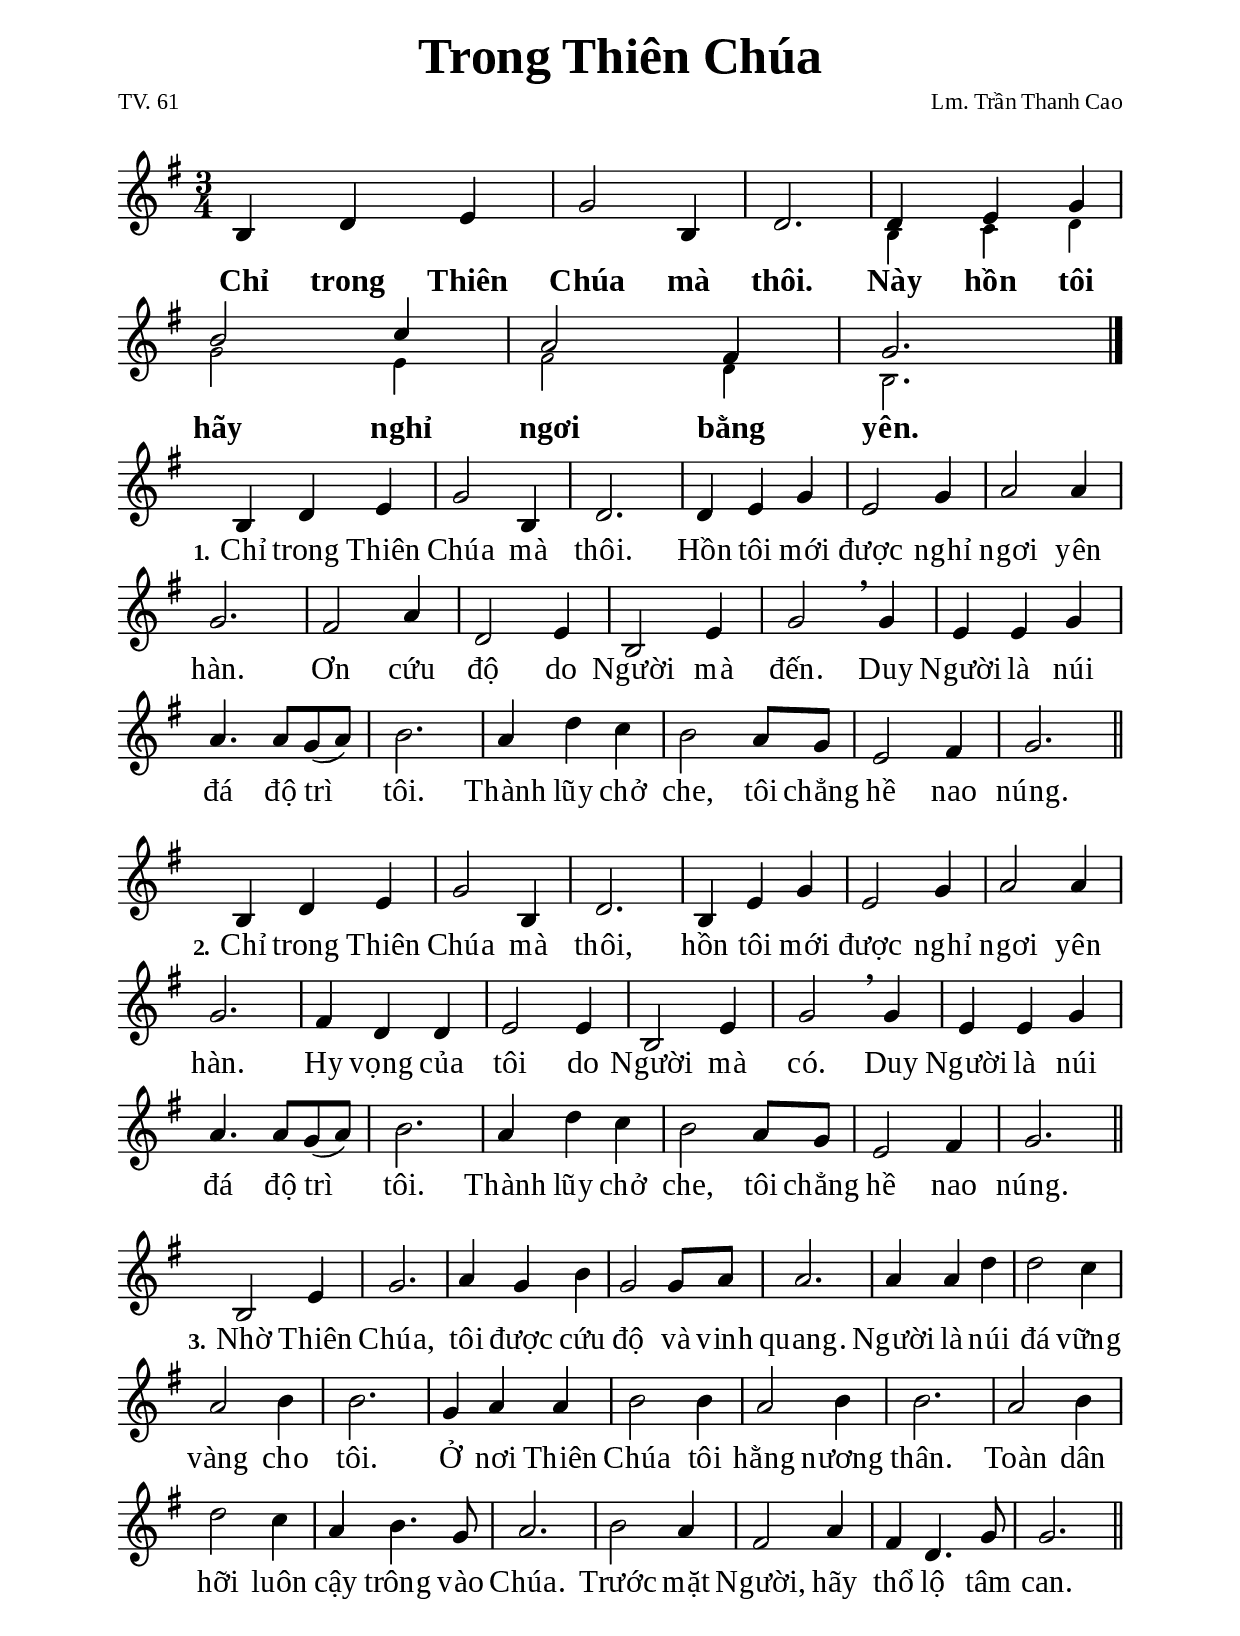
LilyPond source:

% Cài đặt chung
\version "2.20.0"
\include "english.ly"

\header {
  title = \markup { \fontsize #3 "Trong Thiên Chúa" }
  poet = "TV. 61"
  composer = "Lm. Trần Thanh Cao"
  arranger = " "
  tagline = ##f
}

\paper {
  #(set-paper-size "a4")
  top-margin = 10\mm
  bottom-margin = 10\mm
  left-margin = 20\mm
  right-margin = 20\mm
  indent = #0
  #(define fonts
    (make-pango-font-tree
      "Liberation Serif"
      "Liberation Serif"
      "Liberation Serif"
      (/ 20 20)))
  page-count = #1
}

% Nhạc điệp khúc
nhacDiepKhucSop = \relative c' {
  b4 d e |
  g2 b,4 |
  d2. |
  d4 e g |
  b2 c4 |
  a2 fs4 |
  g2. \bar "|."
}

nhacDiepKhucBas = \relative c' {
  \skip 2.
  \skip 2.
  \skip 2.
  b4 c d |
  g2 e4 |
  fs2 d4 |
  b2.
}

% Nhạc phiên khúc
nhacPhienKhucMot = \relative c' {
  b4 d e |
  g2 b,4 |
  d2. |
  d4 e g |
  e2 g4 |
  a2 a4 |
  g2. |
  fs2 a4 |
  d,2 e4 |
  b2 e4 |
  g2 \breathe g4 |
  e4 e g |
  a4. a8 g (a) |
  b2. |
  a4 d c |
  b2 a8 g |
  e2 fs4 |
  g2. \bar "||"
}

nhacPhienKhucHai = \relative c' {
  b4 d e |
  g2 b,4 |
  d2. |
  b4 e g |
  e2 g4 |
  a2 a4 |
  g2. |
  fs4 d d |
  e2 e4 |
  b2 e4 |
  g2 \breathe g4 |
  e4 e g |
  a4. a8 g (a) |
  b2. |
  a4 d c |
  b2 a8 g |
  e2 fs4 |
  g2. \bar "||"
}

nhacPhienKhucBa = \relative c' {
  b2 e4 |
  g2. |
  a4 g b |
  g2 g8 a |
  a2. |
  a4 a d |
  d2 c4 |
  a2 b4 |
  b2. |
  g4 a a |
  b2 b4 |
  a2 b4 |
  b2. |
  a2 b4 |
  d2 c4 |
  a b4. g8 |
  a2. |
  b2 a4 |
  fs2 a4 |
  fs d4. g8 |
  g2. \bar "||"
}

% Lời điệp khúc
loiDiepKhuc = \lyricmode {
  Chỉ trong Thiên Chúa mà thôi.
  Này hồn tôi hãy nghỉ ngơi bằng yên.
}

% Lời phiên khúc
loiPhienKhucMot = \lyricmode {
  \set stanza = #"1."
  Chỉ trong Thiên Chúa mà thôi.
  Hồn tôi mới được nghỉ ngơi yên hàn.
  Ơn cứu độ do Người mà đến.
  Duy Người là núi đá độ trì tôi.
  Thành lũy chở che, tôi chẳng hề nao núng.
}

loiPhienKhucHai = \lyricmode {
  \set stanza = #"2."
  Chỉ trong Thiên Chúa mà thôi,
  hồn tôi mới được nghỉ ngơi yên hàn.
  Hy vọng của tôi do Người mà có.
  Duy Người là núi đá độ trì tôi.
  Thành lũy chở che, tôi chẳng hề nao núng.
}

loiPhienKhucBa = \lyricmode {
  \set stanza = #"3."
  Nhờ Thiên Chúa, tôi được cứu độ và vinh quang.
  Người là núi đá vững vàng cho tôi.
  Ở nơi Thiên Chúa tôi hằng nương thân.
  Toàn dân hỡi luôn cậy trông vào Chúa.
  Trước mặt Người, hãy thổ lộ tâm can.
}


% Dàn trang
\score {
  \new ChoirStaff <<
    \new Staff = diepKhuc \with {
        \consists "Merge_rests_engraver"
        \magnifyStaff #(magstep +1)
      }
      <<
      \new Voice = beSop {
        \voiceOne \key g \major \time 3/4 \nhacDiepKhucSop
      }
      \new Voice = beBas {
        \override NoteHead.font-size = #-2
        \voiceTwo \key g \major \time 3/4 \nhacDiepKhucBas
      }
    >>
    \new Lyrics \lyricsto beSop \loiDiepKhuc
  >>
  \layout {
    \override Lyrics.LyricText.font-series = #'bold
    \override Lyrics.LyricText.font-size = #+3
    \override Lyrics.LyricSpace.minimum-distance = #4.0
    \override Score.BarNumber.break-visibility = ##(#f #f #f)
  }
}

\score {
  \new ChoirStaff <<
    \new Staff = phienKhuc \with {
        \magnifyStaff #(magstep +1)
      }
      <<
      \new Voice = beSop {
        \key g \major \time 3/4 \nhacPhienKhucMot
      }
    >>
    \new Lyrics \lyricsto beSop \loiPhienKhucMot
  >>
  \layout {
    \override Staff.TimeSignature.transparent = ##t
    \override Lyrics.LyricText.font-size = #+3
    \override Lyrics.LyricSpace.minimum-distance = #0.5
    \override Score.BarNumber.break-visibility = ##(#f #f #f)
  }
}

\score {
  \new ChoirStaff <<
    \new Staff = phienKhuc \with {
        \magnifyStaff #(magstep +1)
      }
      <<
      \new Voice = beSop {
        \key g \major \time 3/4 \nhacPhienKhucHai
      }
    >>
    \new Lyrics \lyricsto beSop \loiPhienKhucHai
  >>
  \layout {
    \override Staff.TimeSignature.transparent = ##t
    \override Lyrics.LyricText.font-size = #+3
    \override Lyrics.LyricSpace.minimum-distance = #0.5
    \override Score.BarNumber.break-visibility = ##(#f #f #f)
  }
}

\score {
  \new ChoirStaff <<
    \new Staff = phienKhuc \with {
        \magnifyStaff #(magstep +1)
      }
      <<
      \new Voice = beSop {
        \key g \major \time 3/4 \nhacPhienKhucBa
      }
    >>
    \new Lyrics \lyricsto beSop \loiPhienKhucBa
  >>
  \layout {
    \override Staff.TimeSignature.transparent = ##t
    \override Lyrics.LyricText.font-size = #+3
    \override Lyrics.LyricSpace.minimum-distance = #0.5
    \override Score.BarNumber.break-visibility = ##(#f #f #f)
  }
}
